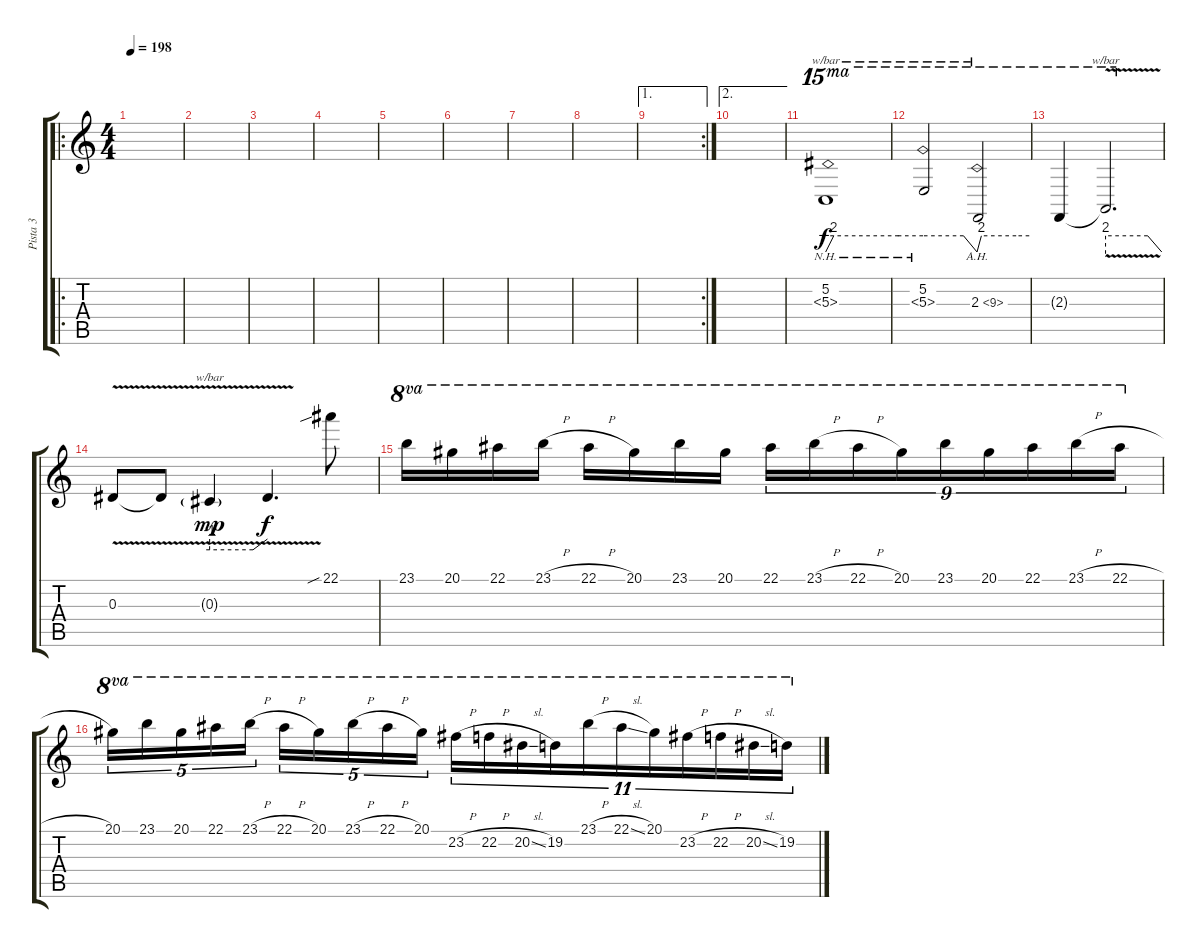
\track ("Pista 3" "Pista 3") {instrument distortionguitar}
\staff {score tabs}
\tuning (C4 G3 Eb3 Bb2 F2 C2) {hide}
\ro
\ts (4 4)
\tempo 198
\clef g2
\ks c
|
|
|
|
|
|
|
|
\ae 1
\rc 2
|
\ae 2
|
(5.2 5.3{nh}).1{tbe (custom default 0 0 5 8 45 8 60 8) ot 15ma} |
(5.2 5.3{nh}).2{tbe (custom default 0 8 45 8 60 0) ot 15ma} 2.3{ah 7}.2{tbe (custom default 0 0 5 8 45 8 60 8) ot 15ma} |
2.3{t}.4{ot 15ma} 2.3{v t}.2{d tbe (custom default 0 8 45 8 60 0) ot 15ma} |
0.3{v}.8 0.3{t}.8 0.3{v g}.4{tbe (custom default 0 -4 45 -4 60 0) dy mp} 0.3{t}.4{d dy f} 22.1{sib}.8 |
23.1.16{ot 8va} 20.1.16{ot 8va} 22.1.16{ot 8va} 23.1{h}.16{ot 8va} 22.1{h}.16{ot 8va} 20.1.16{ot 8va} 23.1.16{ot 8va} 20.1.16{ot 8va} 22.1.16{tu (9 8) ot 8va} 23.1{h}.16{tu (9 8) ot 8va} 22.1{h}.16{tu (9 8) ot 8va} 20.1.16{tu (9 8) ot 8va} 23.1.16{tu (9 8) ot 8va} 20.1.16{tu (9 8) ot 8va} 22.1.16{tu (9 8) ot 8va} 23.1{h}.16{tu (9 8) ot 8va} 22.1{h}.16{tu (9 8) ot 8va} |
20.1.16{tu (5 4) ot 8va} 23.1.16{tu (5 4) ot 8va} 20.1.16{tu (5 4) ot 8va} 22.1.16{tu (5 4) ot 8va} 23.1{h}.16{tu (5 4) ot 8va} 22.1{h}.16{tu (5 4) ot 8va} 20.1.16{tu (5 4) ot 8va} 23.1{h}.16{tu (5 4) ot 8va} 22.1{h}.16{tu (5 4) ot 8va} 20.1.16{tu (5 4) ot 8va} 23.2{h}.16{tu (11 8) ot 8va} 22.2{h}.16{tu (11 8) ot 8va} 20.2{sl}.16{tu (11 8) ot 8va} 19.2.16{tu (11 8) ot 8va} 23.1{h}.16{tu (11 8) ot 8va} 22.1{sl}.16{tu (11 8) ot 8va} 20.1.16{tu (11 8) ot 8va} 23.2{h}.16{tu (11 8) ot 8va} 22.2{h}.16{tu (11 8) ot 8va} 20.2{sl}.16{tu (11 8) ot 8va} 19.2.16{tu (11 8) ot 8va}
